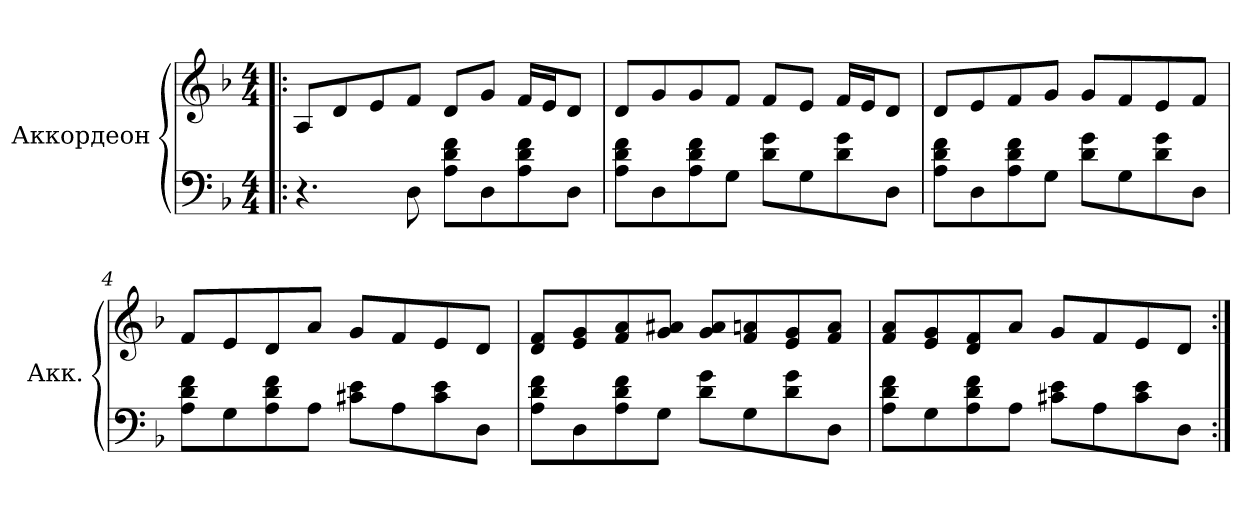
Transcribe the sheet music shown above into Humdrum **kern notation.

**kern	**kern
*part1	*part1
*staff2	*staff1
*I"Аккордеон	*
*I'Акк.	*
*clefF4	*clefG2
*k[b-]	*k[b-]
*M4/4	*M4/4
*MM120	*MM120
=1!|:	=1!|:
4.r	8A/L
.	8d/
.	8e/
8D\	8f/J
8A\ 8d\ 8f\L	8d/L
8D\	8g/J
8A\ 8d\ 8f\	16f/LL
.	16e/J
8D\J	8d/J
=2	=2
8A\ 8d\ 8f\L	8d/L
8D\	8g/
8A\ 8d\ 8f\	8g/
8G\J	8f/J
8d\ 8g\L	8f/L
8G\	8e/J
8d\ 8g\	16f/LL
.	16e/J
8D\J	8d/J
=3	=3
8A\ 8d\ 8f\L	8d/L
8D\	8e/
8A\ 8d\ 8f\	8f/
8G\J	8g/J
8d\ 8g\L	8g/L
8G\	8f/
8d\ 8g\	8e/
8D\J	8f/J
=4	=4
8A\ 8d\ 8f\L	8f/L
8G\	8e/
8A\ 8d\ 8f\	8d/
8A\J	8a/J
8c#X\ 8e\L	8g/L
8A\	8f/
8c#\ 8e\	8e/
8D\J	8d/J
!!LO:LB:g=z
=5	=5
8A\ 8d\ 8f\L	8d/ 8f/L
8D\	8e/ 8g/
8A\ 8d\ 8f\	8f/ 8a/
8G\J	8g/ 8a#X/J
8d\ 8g\L	8g/ 8a#/L
8G\	8f/ 8an/
8d\ 8g\	8e/ 8g/
8D\J	8f/ 8a/J
=6	=6
8A\ 8d\ 8f\L	8f/ 8a/L
8G\	8e/ 8g/
8A\ 8d\ 8f\	8d/ 8f/
8A\J	8a/J
8c#X\ 8e\L	8g/L
8A\	8f/
8c#\ 8e\	8e/
8D\J	8d/J
=:|!	=:|!
*-	*-
